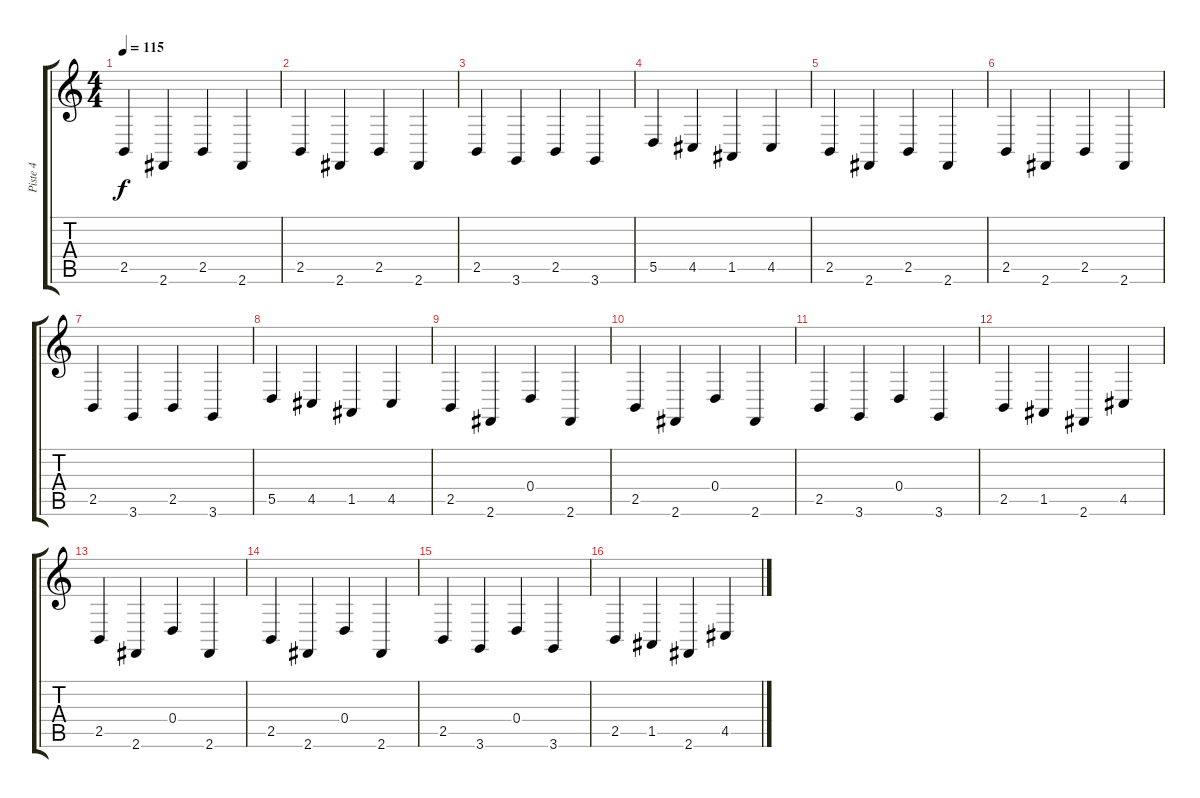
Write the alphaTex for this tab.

\track ("Piste 4" "Piste 4") {instrument churchorgan}
\staff {score tabs}
\tuning (E4 B3 G3 D3 A2 E2) {hide}
\ts (4 4)
\tempo 115
\clef g2
\ks c
2.5.4{dy f} 2.6.4 2.5.4 2.6.4 |
2.5.4 2.6.4 2.5.4 2.6.4 |
2.5.4 3.6.4 2.5.4 3.6.4 |
5.5.4 4.5.4 1.5.4 4.5.4 |
2.5.4 2.6.4 2.5.4 2.6.4 |
2.5.4 2.6.4 2.5.4 2.6.4 |
2.5.4 3.6.4 2.5.4 3.6.4 |
5.5.4 4.5.4 1.5.4 4.5.4 |
2.5.4 2.6.4 0.4.4 2.6.4 |
2.5.4 2.6.4 0.4.4 2.6.4 |
2.5.4 3.6.4 0.4.4 3.6.4 |
2.5.4 1.5.4 2.6.4 4.5.4 |
2.5.4 2.6.4 0.4.4 2.6.4 |
2.5.4 2.6.4 0.4.4 2.6.4 |
2.5.4 3.6.4 0.4.4 3.6.4 |
2.5.4 1.5.4 2.6.4 4.5.4
